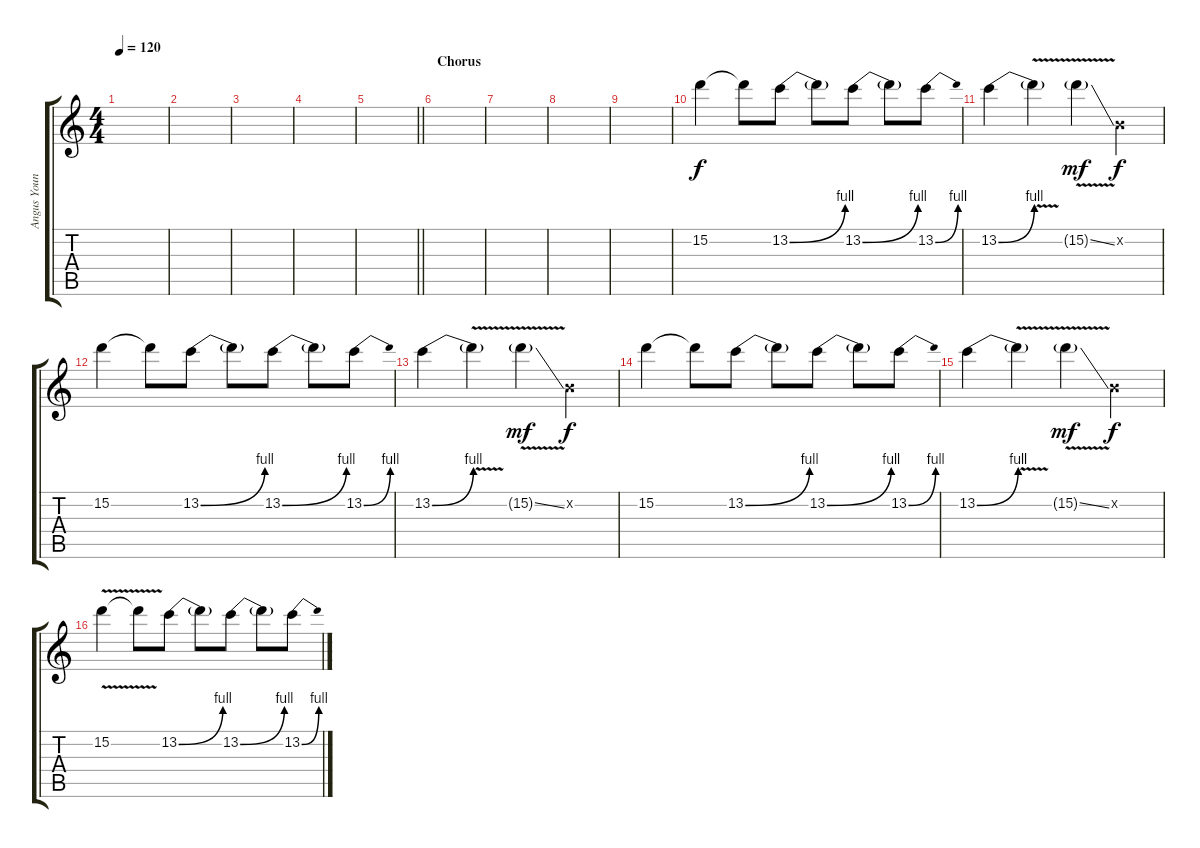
\track ("Angus Young Lead" "Angus Youn") {instrument overdrivenguitar}
\staff {score tabs}
\tuning (E4 B3 G3 D3 A2 E2) {hide}
\ts (4 4)
\tempo 120
\clef g2
\ks c
|
|
|
|
\barLineRight lightlight
|
\section ("" "Chorus")
|
|
|
|
15.2.4 15.2{t}.8 13.2{be (bend 0 0 60 4)}.8 13.2{t}.8 13.2{be (bend 0 0 60 4)}.8 13.2{t}.8 13.2{be (bend 0 0 60 4)}.8 |
13.2{be (bend 0 0 60 4)}.4 13.2{v t}.4 15.2{v ss g}.4{dy mf} 0.2{x}.4{dy f} |
15.2.4 15.2{t}.8 13.2{be (bend 0 0 60 4)}.8 13.2{t}.8 13.2{be (bend 0 0 60 4)}.8 13.2{t}.8 13.2{be (bend 0 0 60 4)}.8 |
13.2{be (bend 0 0 60 4)}.4 13.2{v t}.4 15.2{v ss g}.4{dy mf} 0.2{x}.4{dy f} |
15.2.4 15.2{t}.8 13.2{be (bend 0 0 60 4)}.8 13.2{t}.8 13.2{be (bend 0 0 60 4)}.8 13.2{t}.8 13.2{be (bend 0 0 60 4)}.8 |
13.2{be (bend 0 0 60 4)}.4 13.2{v t}.4 15.2{v ss g}.4{dy mf} 0.2{x}.4{dy f} |
15.2{v}.4 15.2{t}.8 13.2{be (bend 0 0 60 4)}.8 13.2{t}.8 13.2{be (bend 0 0 60 4)}.8 13.2{t}.8 13.2{be (bend 0 0 60 4)}.8
